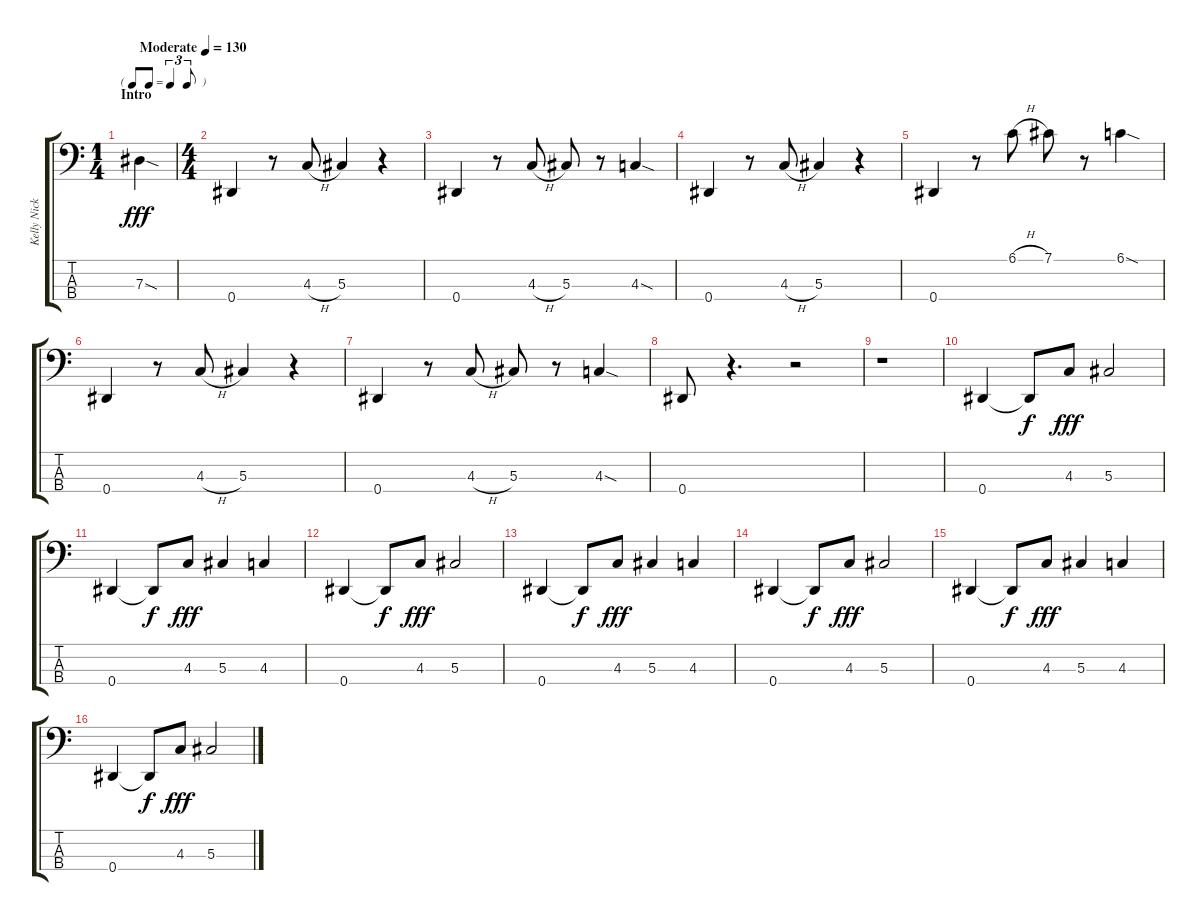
\track ("Kelly Nickels - Bass" "Kelly Nick") {instrument electricbasspick}
\staff {score tabs}
\tuning (Gb2 Db2 Ab1 Eb1) {hide}
\ts (1 4)
\tf triplet8th
\section ("" "Intro")
\tempo (130 "Moderate")
\clef f4
\ks c
7.3{sod}.4{dy fff instrument electricbasspick} |
\ts (4 4)
0.4.4 r.8 4.3{h}.8 5.3.4 r.4 |
0.4.4 r.8 4.3{h}.8 5.3.8 r.8 4.3{sod}.4 |
0.4.4 r.8 4.3{h}.8 5.3.4 r.4 |
0.4.4 r.8 6.1{h}.8 7.1.8 r.8 6.1{sod}.4 |
0.4.4 r.8 4.3{h}.8 5.3.4 r.4 |
0.4.4 r.8 4.3{h}.8 5.3.8 r.8 4.3{sod}.4 |
0.4.8 r.4{d} r.2 |
r.1 |
0.4.4 0.4{t}.8{dy f} 4.3.8{dy fff} 5.3.2 |
0.4.4 0.4{t}.8{dy f} 4.3.8{dy fff} 5.3.4 4.3.4 |
0.4.4 0.4{t}.8{dy f} 4.3.8{dy fff} 5.3.2 |
0.4.4 0.4{t}.8{dy f} 4.3.8{dy fff} 5.3.4 4.3.4 |
0.4.4 0.4{t}.8{dy f} 4.3.8{dy fff} 5.3.2 |
0.4.4 0.4{t}.8{dy f} 4.3.8{dy fff} 5.3.4 4.3.4 |
0.4.4 0.4{t}.8{dy f} 4.3.8{dy fff} 5.3.2
